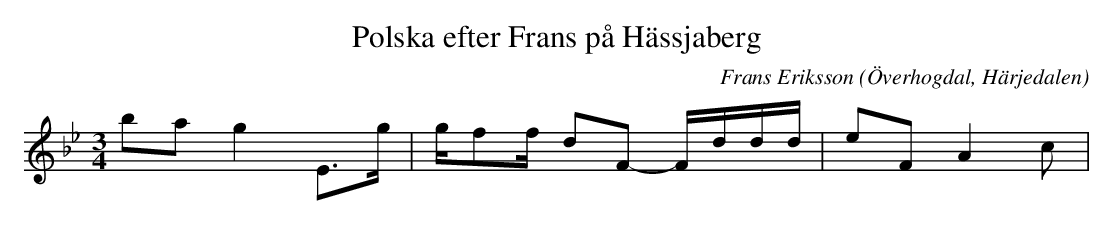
X:1
T:Polska efter Frans på Hässjaberg
O:Överhogdal, Härjedalen
M:3/4
C:Frans Eriksson
K:Bb
ba g2 E>g |g/ff/- dF- F/d/d/d/|eFA2 c|
